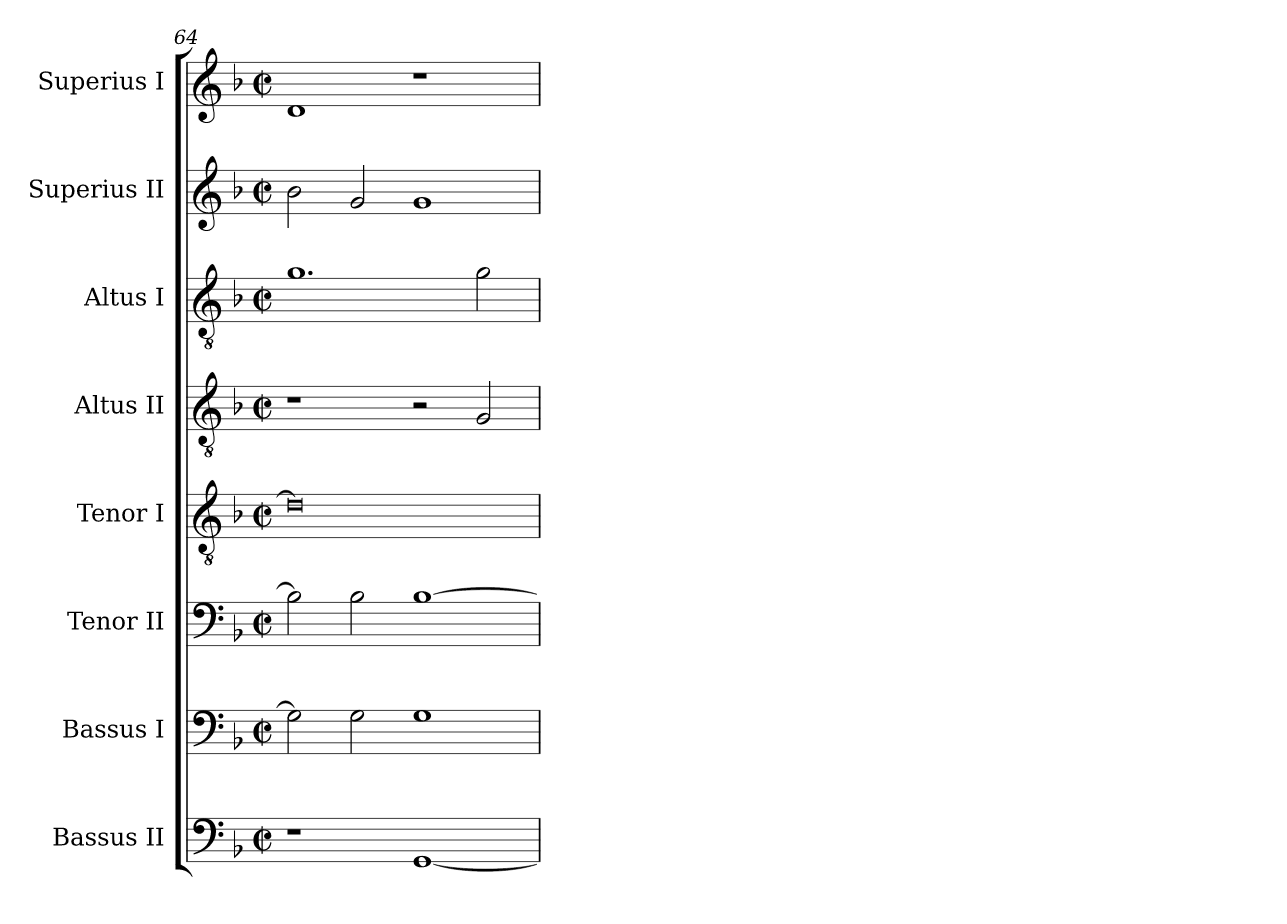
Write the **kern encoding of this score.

**kern	**kern	**kern	**kern	**kern	**kern	**kern	**kern
*part8	*part7	*part6	*part5	*part4	*part3	*part2	*part1
*staff8	*staff7	*staff6	*staff5	*staff4	*staff3	*staff2	*staff1
*I"Bassus II	*I"Bassus I	*I"Tenor II	*I"Tenor I	*I"Altus II	*I"Altus I	*I"Superius II	*I"Superius I
*I'B. II	*I'B. I	*I'T. II	*I'T. I	*I'A. II	*I'A. I	*I'S. II	*I'S. I
*clefF4	*clefF4	*clefF4	*clefGv2	*clefGv2	*clefGv2	*clefG2	*clefG2
*	*	*	*ITrd7c12	*ITrd7c12	*ITrd7c12	*	*
*k[b-]	*k[b-]	*k[b-]	*k[b-]	*k[b-]	*k[b-]	*k[b-]	*k[b-]
*F:	*F:	*F:	*F:	*F:	*F:	*F:	*F:
*M2/2	*M2/2	*M2/2	*M2/2	*M2/2	*M2/2	*M2/2	*M2/2
*met(c|)	*met(c|)	*met(c|)	*met(c|)	*met(c|)	*met(c|)	*met(c|)	*met(c|)
=64	=64	=64	=64	=64	=64	=64	=64
1r	2Gi\]	2B-i\]	0Di]	1r	1.Gi	2b-i\	1di
.	2Gi\	2B-i\	.	.	.	2gi/	.
[<1GGi	1Gi	[>1B-i	.	2r	.	1gi	1r
.	.	.	.	2GGi/	2Gi\	.	.
=	=	=	=	=	=	=	=
*-	*-	*-	*-	*-	*-	*-	*-
